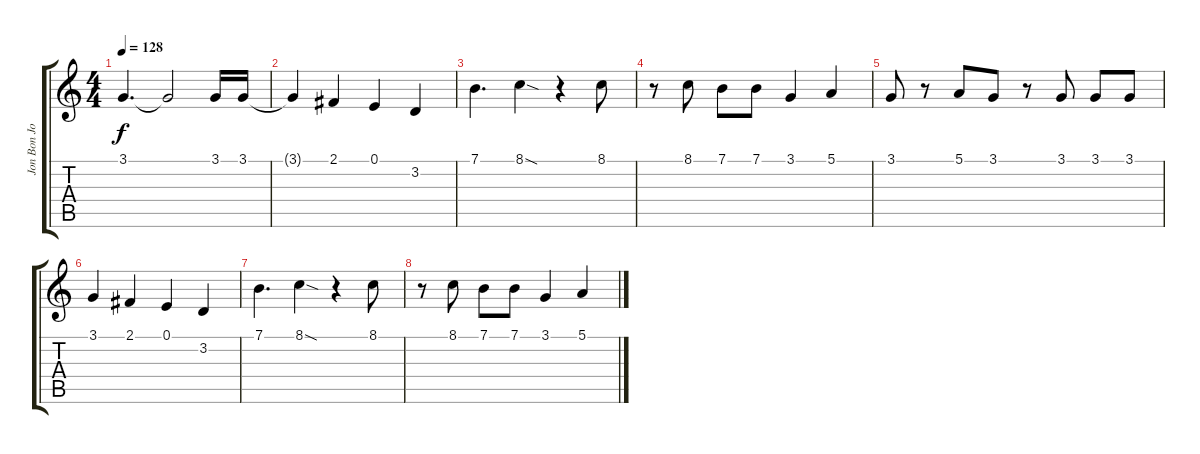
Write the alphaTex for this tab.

\track ("Jon Bon Jovi" "Jon Bon Jo") {mute instrument lead2sawtooth}
\staff {score tabs}
\tuning (E4 B3 G3 D3 A2 E2) {hide}
\ts (4 4)
\tempo 128
\clef g2
\ks c
3.1.4{d dy f} 3.1{t}.2 3.1.16 3.1.16 |
3.1{t}.4 2.1.4 0.1.4 3.2.4 |
7.1.4{d} 8.1{sod}.4 r.4 8.1.8 |
r.8 8.1.8 7.1.8 7.1.8 3.1.4 5.1.4 |
3.1.8 r.8 5.1.8 3.1.8 r.8 3.1.8 3.1.8 3.1.8 |
3.1.4 2.1.4 0.1.4 3.2.4 |
7.1.4{d} 8.1{sod}.4 r.4 8.1.8 |
r.8 8.1.8 7.1.8 7.1.8 3.1.4 5.1.4
